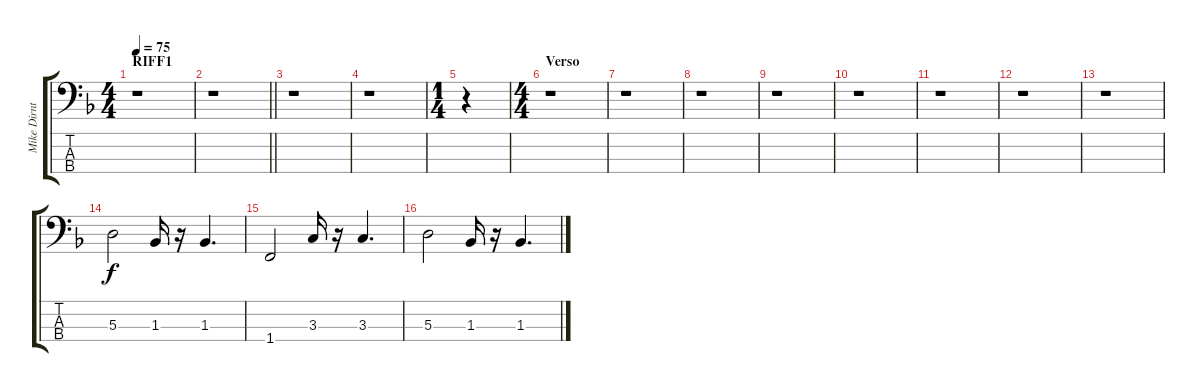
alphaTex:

\track ("Mike Dirnt" "Mike Dirnt") {instrument electricbasspick}
\staff {score tabs}
\tuning (G2 D2 A1 E1) {hide}
\ts (4 4)
\section ("" "RIFF1")
\tempo 75
\clef f4
\ks f
r.1{dy f instrument electricbasspick} |
\barLineRight lightlight
r.1 |
r.1 |
r.1 |
\ts (1 4)
r.4 |
\ts (4 4)
\section ("" "Verso")
r.1 |
r.1 |
r.1 |
r.1 |
r.1 |
r.1 |
r.1 |
r.1 |
5.3.2 1.3.16 r.16 1.3.4{d} |
1.4.2 3.3.16 r.16 3.3.4{d} |
5.3.2 1.3.16 r.16 1.3.4{d}
